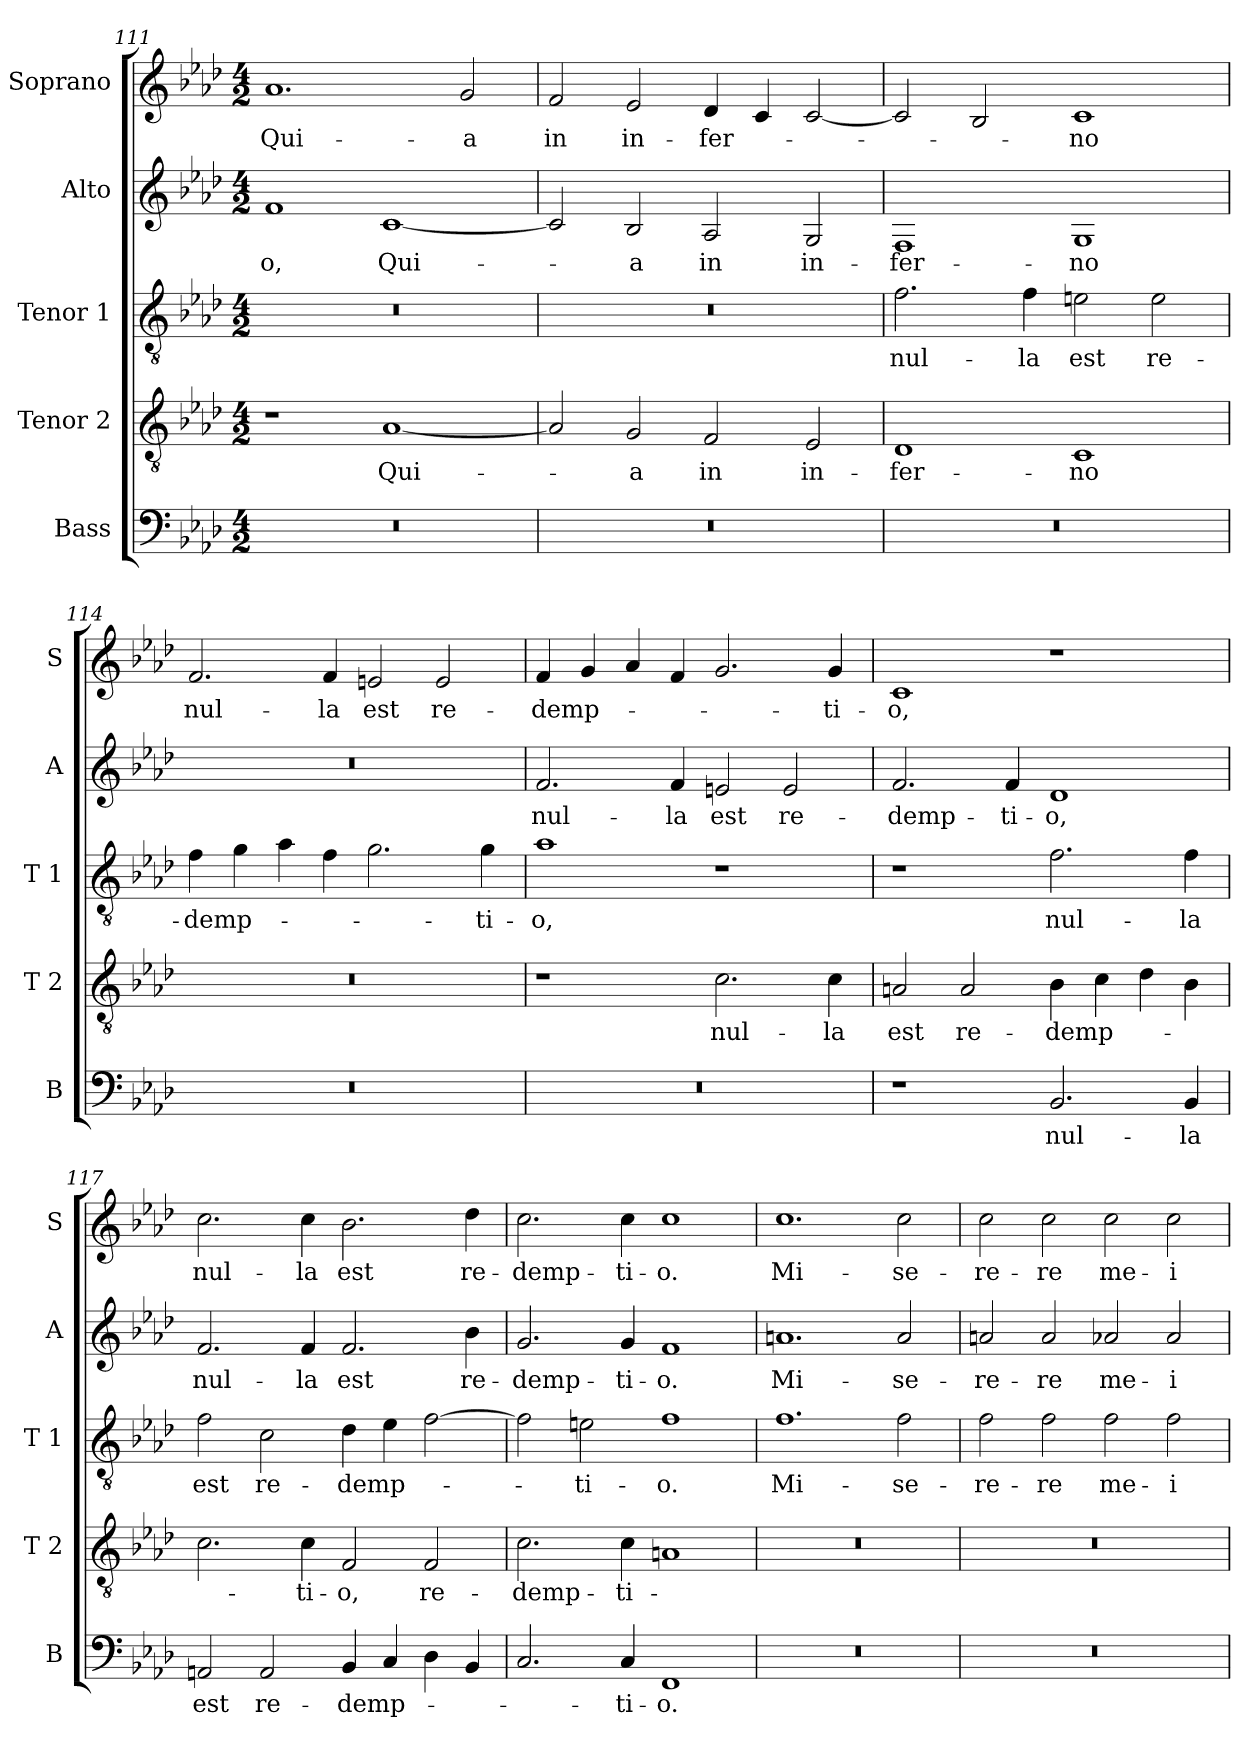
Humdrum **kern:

**kern	**text	**kern	**text	**kern	**text	**kern	**text	**kern	**text
*part5	*part5	*part4	*part4	*part3	*part3	*part2	*part2	*part1	*part1
*staff5	*staff5	*staff4	*staff4	*staff3	*staff3	*staff2	*staff2	*staff1	*staff1
*I"Bass	*	*I"Tenor 2	*	*I"Tenor 1	*	*I"Alto	*	*I"Soprano	*
*I'B	*	*I'T 2	*	*I'T 1	*	*I'A	*	*I'S	*
!!LO:LB:g=z
*clefF4	*	*clefGv2	*	*clefGv2	*	*clefG2	*	*clefG2	*
*k[b-e-a-d-]	*	*k[b-e-a-d-]	*	*k[b-e-a-d-]	*	*k[b-e-a-d-]	*	*k[b-e-a-d-]	*
*A-:	*	*A-:	*	*A-:	*	*A-:	*	*A-:	*
*M4/2	*	*M4/2	*	*M4/2	*	*M4/2	*	*M4/2	*
=111	=111	=111	=111	=111	=111	=111	=111	=111	=111
!	!	!	!	!	!	!	!LO:LY:b	!	!LO:LY:b
0r	.	1r	.	0r	.	1f	-o,	1.a-	Qui-
!	!	!	!LO:LY:b	!	!	!	!LO:LY:b	!	!
.	.	[1A-	Qui-	.	.	[1c	Qui-	.	.
!	!	!	!	!	!	!	!	!	!LO:LY:b
.	.	.	.	.	.	.	.	2g/	-a
=112	=112	=112	=112	=112	=112	=112	=112	=112	=112
!	!	!	!	!	!	!	!	!	!LO:LY:b
0r	.	2A-/]	.	0r	.	2c/]	.	2f/	in
!	!	!	!LO:LY:b	!	!	!	!LO:LY:b	!	!LO:LY:b
.	.	2G/	-a	.	.	2B-/	-a	2e-/	in-
!	!	!	!LO:LY:b	!	!	!	!LO:LY:b	!	!LO:LY:b
.	.	2F/	in	.	.	2A-/	in	4d-/	-fer-
.	.	.	.	.	.	.	.	4c/	.
!	!	!	!LO:LY:b	!	!	!	!LO:LY:b	!	!
.	.	2E-/	in-	.	.	2G/	in-	[2c/	.
=113	=113	=113	=113	=113	=113	=113	=113	=113	=113
!	!	!	!LO:LY:b	!	!LO:LY:b	!	!LO:LY:b	!	!
0r	.	1D-	-fer-	2.f\	nul-	1F	-fer-	2c/]	.
.	.	.	.	.	.	.	.	2B-/	.
!	!	!	!	!	!LO:LY:b	!	!	!	!
.	.	.	.	4f\	-la	.	.	.	.
!	!	!	!LO:LY:b	!	!LO:LY:b	!	!LO:LY:b	!	!LO:LY:b
.	.	1C	-no	2en\	est	1G	-no	1c	-no
!	!	!	!	!	!LO:LY:b	!	!	!	!
.	.	.	.	2e\	re-	.	.	.	.
=114	=114	=114	=114	=114	=114	=114	=114	=114	=114
!	!	!	!	!	!LO:LY:b	!	!	!	!LO:LY:b
0r	.	0r	.	4f\	-demp-	0r	.	2.f/	nul-
.	.	.	.	4g\	.	.	.	.	.
.	.	.	.	4a-\	.	.	.	.	.
!	!	!	!	!	!	!	!	!	!LO:LY:b
.	.	.	.	4f\	.	.	.	4f/	-la
!	!	!	!	!	!	!	!	!	!LO:LY:b
.	.	.	.	2.g\	.	.	.	2en/	est
!	!	!	!	!	!	!	!	!	!LO:LY:b
.	.	.	.	.	.	.	.	2e/	re-
!	!	!	!	!	!LO:LY:b	!	!	!	!
.	.	.	.	4g\	-ti-	.	.	.	.
=115	=115	=115	=115	=115	=115	=115	=115	=115	=115
!	!	!	!	!	!LO:LY:b	!	!LO:LY:b	!	!LO:LY:b
0r	.	1r	.	1a-	-o,	2.f/	nul-	4f/	-demp-
.	.	.	.	.	.	.	.	4g/	.
.	.	.	.	.	.	.	.	4a-/	.
!	!	!	!	!	!	!	!LO:LY:b	!	!
.	.	.	.	.	.	4f/	-la	4f/	.
!	!	!	!LO:LY:b	!	!	!	!LO:LY:b	!	!
.	.	2.c\	nul-	1r	.	2en/	est	2.g/	.
!	!	!	!	!	!	!	!LO:LY:b	!	!
.	.	.	.	.	.	2e/	re-	.	.
!	!	!	!LO:LY:b	!	!	!	!	!	!LO:LY:b
.	.	4c\	-la	.	.	.	.	4g/	-ti-
!!LO:LB:g=z
=116	=116	=116	=116	=116	=116	=116	=116	=116	=116
!	!	!	!LO:LY:b	!	!	!	!LO:LY:b	!	!LO:LY:b
1r	.	2An/	est	1r	.	2.f/	-demp-	1c	-o,
!	!	!	!LO:LY:b	!	!	!	!	!	!
.	.	2A/	re-	.	.	.	.	.	.
!	!	!	!	!	!	!	!LO:LY:b	!	!
.	.	.	.	.	.	4f/	-ti-	.	.
!	!LO:LY:b	!	!LO:LY:b	!	!LO:LY:b	!	!LO:LY:b	!	!
2.BB-/	nul-	4B-\	-demp-	2.f\	nul-	1d-	-o,	1r	.
.	.	4c\	.	.	.	.	.	.	.
.	.	4d-\	.	.	.	.	.	.	.
!	!LO:LY:b	!	!	!	!LO:LY:b	!	!	!	!
4BB-/	-la	4B-\	.	4f\	-la	.	.	.	.
=117	=117	=117	=117	=117	=117	=117	=117	=117	=117
!	!LO:LY:b	!	!	!	!LO:LY:b	!	!LO:LY:b	!	!LO:LY:b
2AAn/	est	2.c\	.	2f\	est	2.f/	nul-	2.cc\	nul-
!	!LO:LY:b	!	!	!	!LO:LY:b	!	!	!	!
2AA/	re-	.	.	2c\	re-	.	.	.	.
!	!	!	!LO:LY:b	!	!	!	!LO:LY:b	!	!LO:LY:b
.	.	4c\	-ti-	.	.	4f/	-la	4cc\	-la
!	!LO:LY:b	!	!LO:LY:b	!	!LO:LY:b	!	!LO:LY:b	!	!LO:LY:b
4BB-/	-demp-	2F/	-o,	4d-\	-demp-	2.f/	est	2.b-\	est
4C/	.	.	.	4e-\	.	.	.	.	.
!	!	!	!LO:LY:b	!	!	!	!	!	!
4D-\	.	2F/	re-	[2f\	.	.	.	.	.
!	!	!	!	!	!	!	!LO:LY:b	!	!LO:LY:b
4BB-/	.	.	.	.	.	4b-\	re-	4dd-\	re-
=118	=118	=118	=118	=118	=118	=118	=118	=118	=118
!	!	!	!LO:LY:b	!	!	!	!LO:LY:b	!	!LO:LY:b
2.C/	.	2.c\	-demp-	2f\]	.	2.g/	-demp-	2.cc\	-demp-
!	!	!	!	!	!LO:LY:b	!	!	!	!
.	.	.	.	2en\	-ti-	.	.	.	.
!	!LO:LY:b	!	!LO:LY:b	!	!	!	!LO:LY:b	!	!LO:LY:b
4C/	-ti-	4c\	-ti-	.	.	4g/	-ti-	4cc\	-ti-
!	!LO:LY:b	!	!	!	!LO:LY:b	!	!LO:LY:b	!	!LO:LY:b
1FF	-o.	1An	.	1f	-o.	1f	-o.	1cc	-o.
=119	=119	=119	=119	=119	=119	=119	=119	=119	=119
!	!	!	!	!	!LO:LY:b	!	!LO:LY:b	!	!LO:LY:b
0r	.	0r	.	1.f	Mi-	1.an	Mi-	1.cc	Mi-
!	!	!	!	!	!LO:LY:b	!	!LO:LY:b	!	!LO:LY:b
.	.	.	.	2f\	-se-	2a/	-se-	2cc\	-se-
=120	=120	=120	=120	=120	=120	=120	=120	=120	=120
!	!	!	!	!	!LO:LY:b	!	!LO:LY:b	!	!LO:LY:b
0r	.	0r	.	2f\	-re-	2an/	-re-	2cc\	-re-
!	!	!	!	!	!LO:LY:b	!	!LO:LY:b	!	!LO:LY:b
.	.	.	.	2f\	-re	2a/	-re	2cc\	-re
!	!	!	!	!	!LO:LY:b	!	!LO:LY:b	!	!LO:LY:b
.	.	.	.	2f\	me-	2a-X/	me-	2cc\	me-
!	!	!	!	!	!LO:LY:b	!	!LO:LY:b	!	!LO:LY:b
.	.	.	.	2f\	-i	2a-/	-i	2cc\	-i
=	=	=	=	=	=	=	=	=	=
*-	*-	*-	*-	*-	*-	*-	*-	*-	*-
